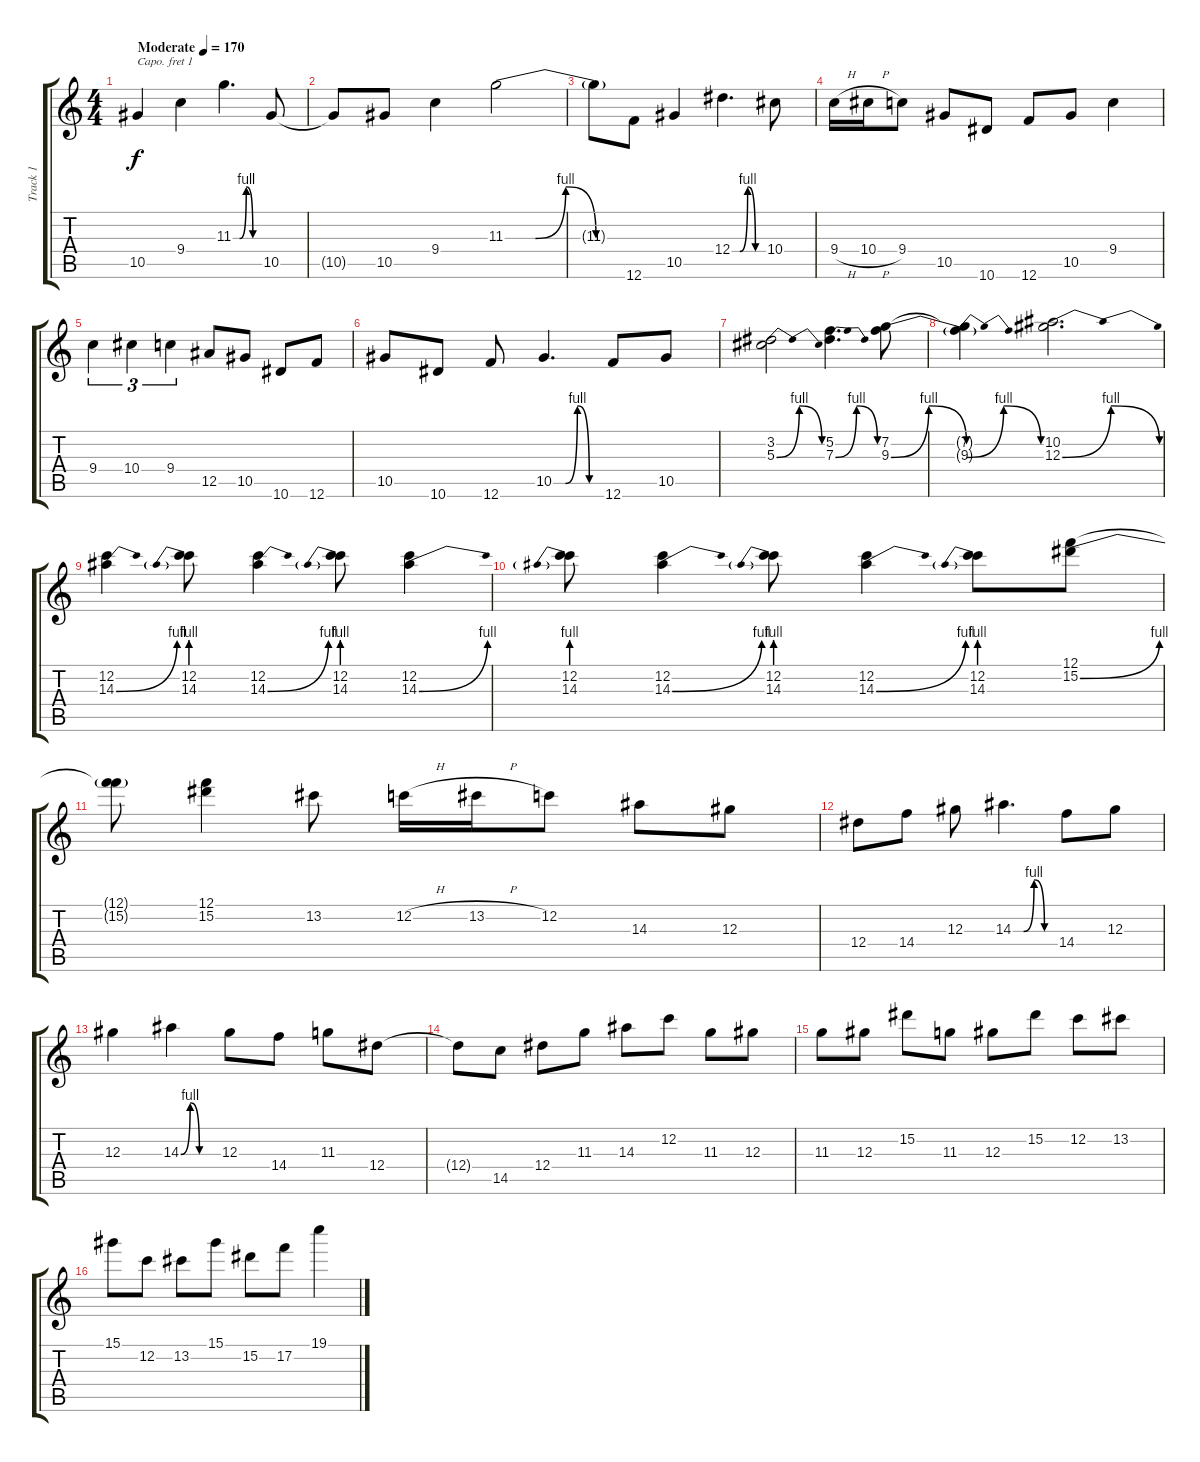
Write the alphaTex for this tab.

\track ("Track 1" "Track 1") {instrument overdrivenguitar}
\staff {score tabs}
\capo 1
\tuning (E4 B3 G3 D3 A2 E2) {hide}
\ts (4 4)
\tempo (170 "Moderate")
\clef g2
\ks c
10.5.4{dy f instrument overdrivenguitar} 9.4.4 11.3{be (custom 0 0 15 0 30 4 45 0 60 0)}.4{d} 10.5.8 |
10.5{t}.8 10.5.8 9.4.4 11.3{be (custom 0 0 15 0 30 4 45 0 60 0)}.2 |
11.3{t}.8 12.6.8 10.5.4 12.4{be (custom 0 0 15 0 30 4 45 0 60 0)}.4{d} 10.4.8 |
9.4{h}.16 10.4{h}.16 9.4.8 10.5.8 10.6.8 12.6.8 10.5.8 9.4.4 |
9.4.4{tu (3 2)} 10.4.4{tu (3 2)} 9.4.4{tu (3 2)} 12.5.8 10.5.8 10.6.8 12.6.8 |
10.5.8 10.6.8 12.6.8 10.5{be (custom 0 0 15 0 30 4 45 0 60 0)}.4{d} 12.6.8 10.5.8 |
(3.2 5.3{be (bendrelease 0 0 15 4 45 4 60 0)}).2 (5.2 7.3{be (bendrelease 0 0 15 4 45 4 60 0)}).4{d} (7.2 9.3{be (bendrelease 0 0 15 4 45 4 60 0)}).8 |
(7.2{t} 9.3{be (bendrelease 0 0 15 4 45 4 60 0) t}).4 (10.2 12.3{be (bendrelease 0 0 15 4 45 4 60 0)}).2{d} |
(12.2 14.3{be (bend 0 0 60 4)}).4 (12.2 14.3{be (prebend 0 4 60 4)}).8 (12.2 14.3{be (bend 0 0 60 4)}).4 (12.2 14.3{be (prebend 0 4 60 4)}).8 (12.2 14.3{be (bend 0 0 60 4)}).4 |
(12.2 14.3{be (prebend 0 4 60 4)}).8 (12.2 14.3{be (bend 0 0 60 4)}).4 (12.2 14.3{be (prebend 0 4 60 4)}).8 (12.2 14.3{be (bend 0 0 60 4)}).4 (12.2 14.3{be (prebend 0 4 60 4)}).8 (12.1 15.2{be (bend 0 0 60 4)}).8 |
(12.1{t} 15.2{t}).8 (12.1 15.2).4 13.2.8 12.2{h}.16 13.2{h}.16 12.2.8 14.3.8 12.3.8 |
12.4.8 14.4.8 12.3.8 14.3{be (custom 0 0 15 0 30 4 45 0 60 0)}.4{d} 14.4.8 12.3.8 |
12.3.4 14.3{be (custom 0 0 15 4 30 0 60 0)}.4 12.3.8 14.4.8 11.3.8 12.4.8 |
12.4{t}.8 14.5.8 12.4.8 11.3.8 14.3.8 12.2.8 11.3.8 12.3.8 |
11.3.8 12.3.8 15.2.8 11.3.8 12.3.8 15.2.8 12.2.8 13.2.8 |
15.1.8 12.2.8 13.2.8 15.1.8 15.2.8 17.2.8 19.1.4
